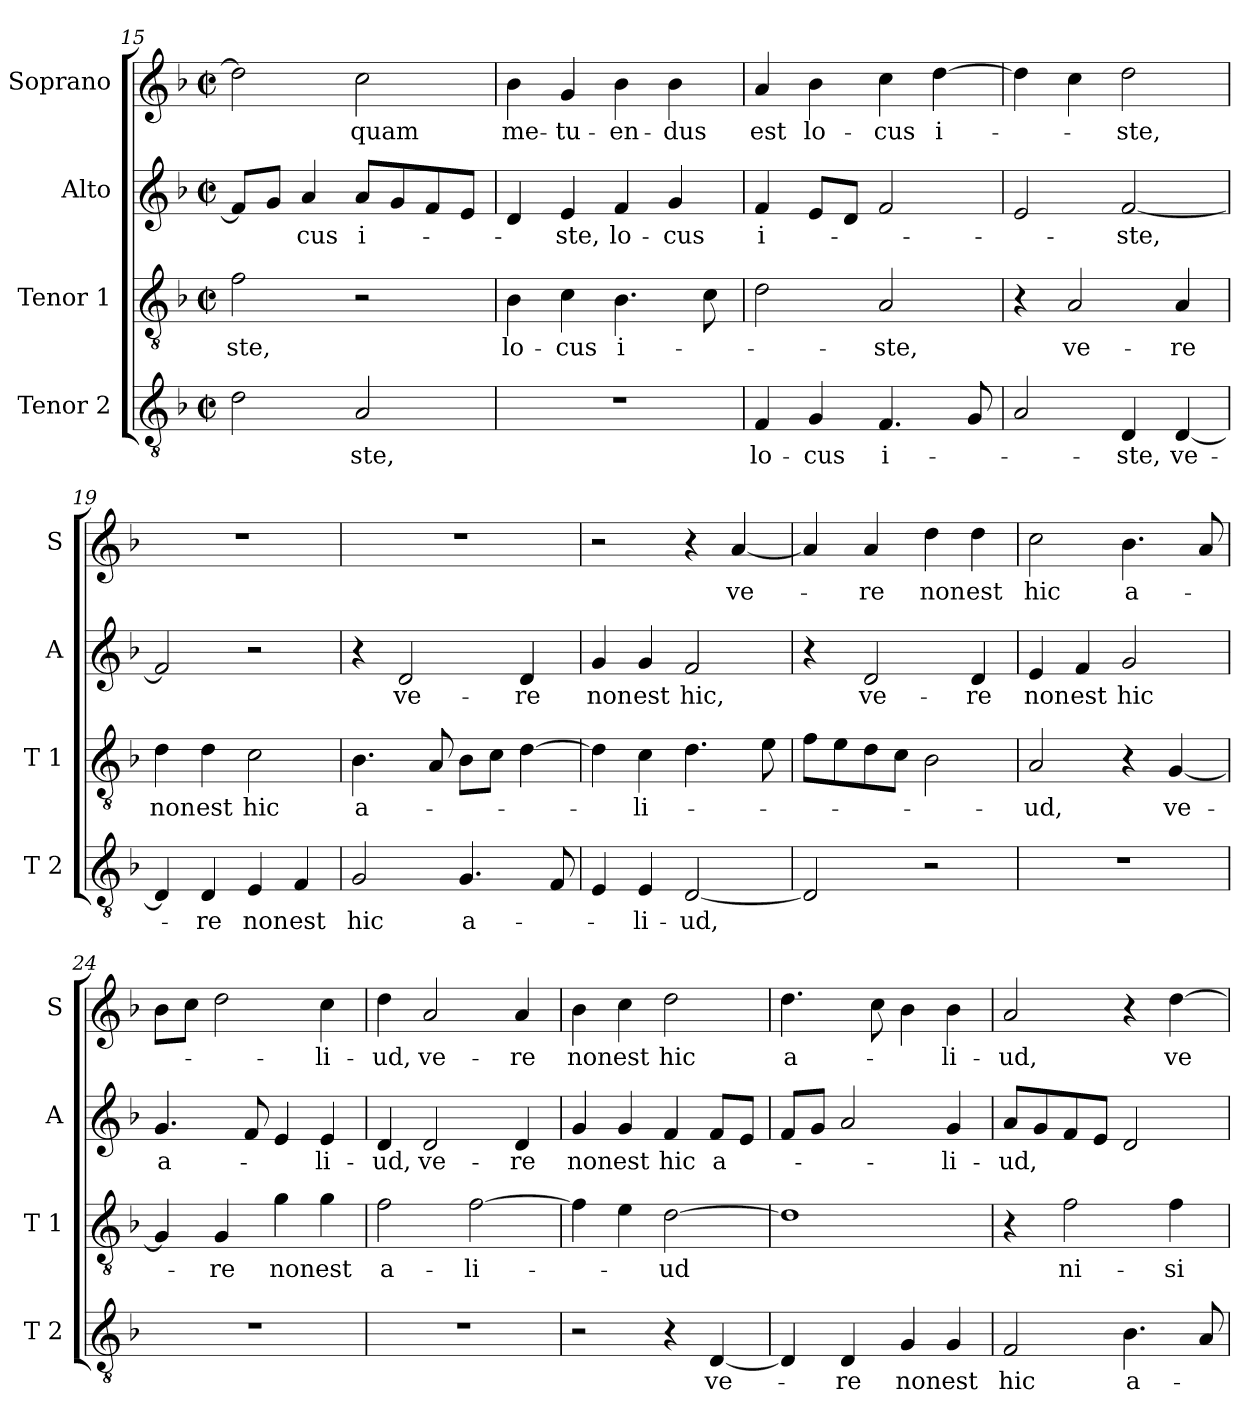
**kern	**text	**kern	**text	**kern	**text	**kern	**text
*part4	*part4	*part3	*part3	*part2	*part2	*part1	*part1
*staff4	*staff4	*staff3	*staff3	*staff2	*staff2	*staff1	*staff1
*I"Tenor 2	*	*I"Tenor 1	*	*I"Alto	*	*I"Soprano	*
*I'T 2	*	*I'T 1	*	*I'A	*	*I'S	*
*clefGv2	*	*clefGv2	*	*clefG2	*	*clefG2	*
*k[b-]	*	*k[b-]	*	*k[b-]	*	*k[b-]	*
*F:	*	*F:	*	*F:	*	*F:	*
*M2/2	*	*M2/2	*	*M2/2	*	*M2/2	*
*met(c|)	*	*met(c|)	*	*met(c|)	*	*met(c|)	*
=15	=15	=15	=15	=15	=15	=15	=15
!	!	!	!LO:LY:b	!	!	!	!
2d\	.	2f\	-ste,	8f/L]	.	2dd\]	.
.	.	.	.	8g/J	.	.	.
!	!	!	!	!	!LO:LY:b	!	!
.	.	.	.	4a/	-cus	.	.
!	!LO:LY:b	!	!	!	!LO:LY:b	!	!LO:LY:b
2A/	-ste,	2r	.	8a/L	i-	2cc\	quam
.	.	.	.	8g/	.	.	.
.	.	.	.	8f/	.	.	.
.	.	.	.	8e/J	.	.	.
=16	=16	=16	=16	=16	=16	=16	=16
!	!	!	!LO:LY:b	!	!	!	!LO:LY:b
1r	.	4B-\	lo-	4d/	.	4b-\	me-
!	!	!	!LO:LY:b	!	!LO:LY:b	!	!LO:LY:b
.	.	4c\	-cus	4e/	-ste,	4g/	-tu-
!	!	!	!LO:LY:b	!	!LO:LY:b	!	!LO:LY:b
.	.	4.B-\	i-	4f/	lo-	4b-\	-en-
!	!	!	!	!	!LO:LY:b	!	!LO:LY:b
.	.	.	.	4g/	-cus	4b-\	-dus
.	.	8c\	.	.	.	.	.
=17	=17	=17	=17	=17	=17	=17	=17
!	!LO:LY:b	!	!	!	!LO:LY:b	!	!LO:LY:b
4F/	lo-	2d\	.	4f/	i-	4a/	est
!	!LO:LY:b	!	!	!	!	!	!LO:LY:b
4G/	-cus	.	.	8e/L	.	4b-\	lo-
.	.	.	.	8d/J	.	.	.
!	!LO:LY:b	!	!LO:LY:b	!	!	!	!LO:LY:b
4.F/	i-	2A/	-ste,	2f/	.	4cc\	-cus
!	!	!	!	!	!	!	!LO:LY:b
.	.	.	.	.	.	[4dd\	i-
8G/	.	.	.	.	.	.	.
=18	=18	=18	=18	=18	=18	=18	=18
2A/	.	4r	.	2e/	.	4dd\]	.
!	!	!	!LO:LY:b	!	!	!	!
.	.	2A/	ve-	.	.	4cc\	.
!	!LO:LY:b	!	!	!	!LO:LY:b	!	!LO:LY:b
4D/	-ste,	.	.	[2f/	-ste,	2dd\	-ste,
!	!LO:LY:b	!	!LO:LY:b	!	!	!	!
[4D/	ve-	4A/	-re	.	.	.	.
!!LO:PB:g=z
=19	=19	=19	=19	=19	=19	=19	=19
!	!	!	!LO:LY:b	!	!	!	!
4D/]	.	4d\	non	2f/]	.	1r	.
!	!LO:LY:b	!	!LO:LY:b	!	!	!	!
4D/	-re	4d\	est	.	.	.	.
!	!LO:LY:b	!	!LO:LY:b	!	!	!	!
4E/	non	2c\	hic	2r	.	.	.
!	!LO:LY:b	!	!	!	!	!	!
4F/	est	.	.	.	.	.	.
=20	=20	=20	=20	=20	=20	=20	=20
!	!LO:LY:b	!	!LO:LY:b	!	!	!	!
2G/	hic	4.B-\	a-	4r	.	1r	.
!	!	!	!	!	!LO:LY:b	!	!
.	.	.	.	2d/	ve-	.	.
.	.	8A/	.	.	.	.	.
!	!LO:LY:b	!	!	!	!	!	!
4.G/	a-	8B-\L	.	.	.	.	.
.	.	8c\J	.	.	.	.	.
!	!	!	!	!	!LO:LY:b	!	!
.	.	[4d\	.	4d/	-re	.	.
8F/	.	.	.	.	.	.	.
=21	=21	=21	=21	=21	=21	=21	=21
!	!	!	!	!	!LO:LY:b	!	!
4E/	.	4d\]	.	4g/	non	2r	.
!	!LO:LY:b	!	!LO:LY:b	!	!LO:LY:b	!	!
4E/	-li-	4c\	-li-	4g/	est	.	.
!	!LO:LY:b	!	!	!	!LO:LY:b	!	!
[2D/	-ud,	4.d\	.	2f/	hic,	4r	.
!	!	!	!	!	!	!	!LO:LY:b
.	.	.	.	.	.	[4a/	ve-
.	.	8e\	.	.	.	.	.
=22	=22	=22	=22	=22	=22	=22	=22
2D/]	.	8f\L	.	4r	.	4a/]	.
.	.	8e\	.	.	.	.	.
!	!	!	!	!	!LO:LY:b	!	!LO:LY:b
.	.	8d\	.	2d/	ve-	4a/	-re
.	.	8c\J	.	.	.	.	.
!	!	!	!	!	!	!	!LO:LY:b
2r	.	2B-\	.	.	.	4dd\	non
!	!	!	!	!	!LO:LY:b	!	!LO:LY:b
.	.	.	.	4d/	-re	4dd\	est
=23	=23	=23	=23	=23	=23	=23	=23
!	!	!	!LO:LY:b	!	!LO:LY:b	!	!LO:LY:b
1r	.	2A/	-ud,	4e/	non	2cc\	hic
!	!	!	!	!	!LO:LY:b	!	!
.	.	.	.	4f/	est	.	.
!	!	!	!	!	!LO:LY:b	!	!LO:LY:b
.	.	4r	.	2g/	hic	4.b-\	a-
!	!	!	!LO:LY:b	!	!	!	!
.	.	[4G/	ve-	.	.	.	.
.	.	.	.	.	.	8a/	.
=24	=24	=24	=24	=24	=24	=24	=24
!	!	!	!	!	!LO:LY:b	!	!
1r	.	4G/]	.	4.g/	a-	8b-\L	.
.	.	.	.	.	.	8cc\J	.
!	!	!	!LO:LY:b	!	!	!	!
.	.	4G/	-re	.	.	2dd\	.
.	.	.	.	8f/	.	.	.
!	!	!	!LO:LY:b	!	!	!	!
.	.	4g\	non	4e/	.	.	.
!	!	!	!LO:LY:b	!	!LO:LY:b	!	!LO:LY:b
.	.	4g\	est	4e/	-li-	4cc\	-li-
!!LO:LB:g=z
=25	=25	=25	=25	=25	=25	=25	=25
!	!	!	!LO:LY:b	!	!LO:LY:b	!	!LO:LY:b
1r	.	2f\	a-	4d/	-ud,	4dd\	-ud,
!	!	!	!	!	!LO:LY:b	!	!LO:LY:b
.	.	.	.	2d/	ve-	2a/	ve-
!	!	!	!LO:LY:b	!	!	!	!
.	.	[2f\	-li-	.	.	.	.
!	!	!	!	!	!LO:LY:b	!	!LO:LY:b
.	.	.	.	4d/	-re	4a/	-re
=26	=26	=26	=26	=26	=26	=26	=26
!	!	!	!	!	!LO:LY:b	!	!LO:LY:b
2r	.	4f\]	.	4g/	non	4b-\	non
!	!	!	!	!	!LO:LY:b	!	!LO:LY:b
.	.	4e\	.	4g/	est	4cc\	est
!	!	!	!LO:LY:b	!	!LO:LY:b	!	!LO:LY:b
4r	.	[2d\	-ud	4f/	hic	2dd\	hic
!	!LO:LY:b	!	!	!	!LO:LY:b	!	!
[4D/	ve-	.	.	8f/L	a-	.	.
.	.	.	.	8e/J	.	.	.
=27	=27	=27	=27	=27	=27	=27	=27
!	!	!	!	!	!	!	!LO:LY:b
4D/]	.	1d]	.	8f/L	.	4.dd\	a-
.	.	.	.	8g/J	.	.	.
!	!LO:LY:b	!	!	!	!	!	!
4D/	-re	.	.	2a/	.	.	.
.	.	.	.	.	.	8cc\	.
!	!LO:LY:b	!	!	!	!	!	!
4G/	non	.	.	.	.	4b-\	.
!	!LO:LY:b	!	!	!	!LO:LY:b	!	!LO:LY:b
4G/	est	.	.	4g/	-li-	4b-\	-li-
=28	=28	=28	=28	=28	=28	=28	=28
!	!LO:LY:b	!	!	!	!LO:LY:b	!	!LO:LY:b
2F/	hic	4r	.	8a/L	-ud,	2a/	-ud,
.	.	.	.	8g/	.	.	.
!	!	!	!LO:LY:b	!	!	!	!
.	.	2f\	ni-	8f/	.	.	.
.	.	.	.	8e/J	.	.	.
!	!LO:LY:b	!	!	!	!	!	!
4.B-\	a-	.	.	2d/	.	4r	.
!	!	!	!LO:LY:b	!	!	!	!LO:LY:b
.	.	4f\	-si	.	.	[4dd\	ve-
8A/	.	.	.	.	.	.	.
=	=	=	=	=	=	=	=
*-	*-	*-	*-	*-	*-	*-	*-
